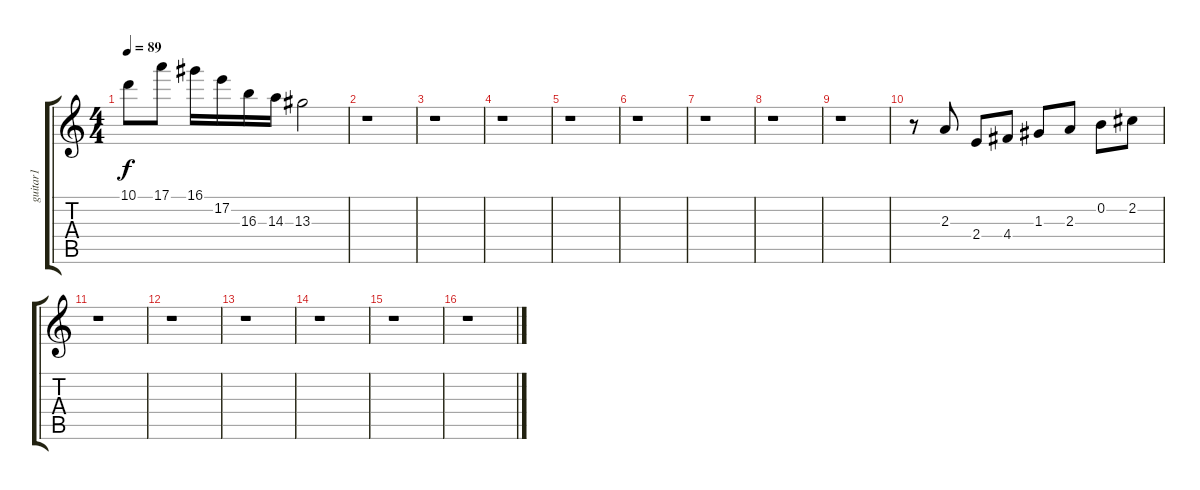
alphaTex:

\track ("guitar1" "guitar1") {instrument distortionguitar}
\staff {score tabs}
\tuning (E4 B3 G3 D3 A2 E2) {hide}
\ts (4 4)
\tempo 89
\clef g2
\ks c
10.1.8{dy f} 17.1.8 16.1.16 17.2.16 16.3.16 14.3.16 13.3.2 |
r.1 |
r.1 |
r.1 |
r.1 |
r.1 |
r.1 |
r.1 |
r.1 |
r.8 2.3.8{volume 12} 2.4.8 4.4.8 1.3.8 2.3.8 0.2.8 2.2.8 |
r.1 |
r.1 |
r.1 |
r.1 |
r.1 |
r.1
